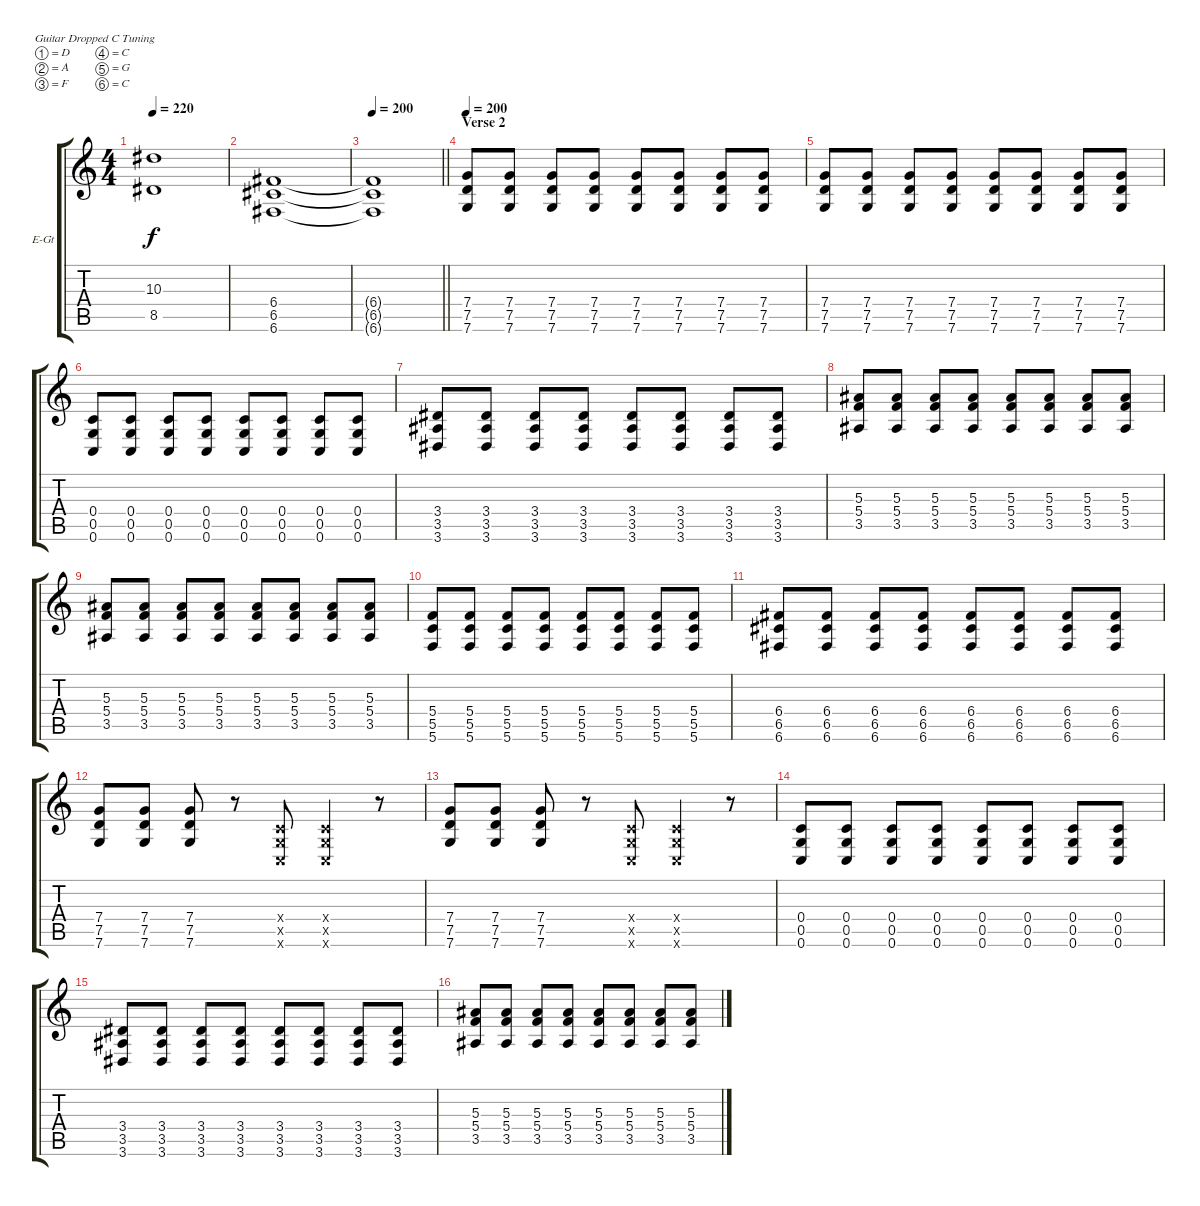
\bracketExtendMode groupsimilarinstruments
\firstSystemTrackNameOrientation horizontal
\otherSystemsTrackNameOrientation horizontal
\track ("Lead" "E-Gt") {instrument distortionguitar}
\staff {score tabs}
\tuning (D4 A3 F3 C3 G2 C2)
\ts (4 4)
\tempo 220
\clef g2
\ks c
(10.3{t} 8.5{t}).1{dy f} |
(6.4 6.5 6.6).1 |
\tempo 200
\barLineRight lightlight
(6.4{t} 6.5{t} 6.6{t}).1 |
\section ("" "Verse 2")
\tempo 200
(7.4 7.5 7.6).8 (7.4 7.5 7.6).8 (7.4 7.5 7.6).8 (7.4 7.5 7.6).8 (7.4 7.5 7.6).8 (7.4 7.5 7.6).8 (7.4 7.5 7.6).8 (7.4 7.5 7.6).8 |
(7.4 7.5 7.6).8 (7.4 7.5 7.6).8 (7.4 7.5 7.6).8 (7.4 7.5 7.6).8 (7.4 7.5 7.6).8 (7.4 7.5 7.6).8 (7.4 7.5 7.6).8 (7.4 7.5 7.6).8 |
(0.4 0.5 0.6).8 (0.4 0.5 0.6).8 (0.4 0.5 0.6).8 (0.4 0.5 0.6).8 (0.4 0.5 0.6).8 (0.4 0.5 0.6).8 (0.4 0.5 0.6).8 (0.4 0.5 0.6).8 |
(3.4 3.5 3.6).8 (3.4 3.5 3.6).8 (3.4 3.5 3.6).8 (3.4 3.5 3.6).8 (3.4 3.5 3.6).8 (3.4 3.5 3.6).8 (3.4 3.5 3.6).8 (3.4 3.5 3.6).8 |
(5.3 5.4 3.5).8 (5.3 5.4 3.5).8 (5.3 5.4 3.5).8 (5.3 5.4 3.5).8 (5.3 5.4 3.5).8 (5.3 5.4 3.5).8 (5.3 5.4 3.5).8 (5.3 5.4 3.5).8 |
(5.3 5.4 3.5).8 (5.3 5.4 3.5).8 (5.3 5.4 3.5).8 (5.3 5.4 3.5).8 (5.3 5.4 3.5).8 (5.3 5.4 3.5).8 (5.3 5.4 3.5).8 (5.3 5.4 3.5).8 |
(5.4 5.5 5.6).8 (5.4 5.5 5.6).8 (5.4 5.5 5.6).8 (5.4 5.5 5.6).8 (5.4 5.5 5.6).8 (5.4 5.5 5.6).8 (5.4 5.5 5.6).8 (5.4 5.5 5.6).8 |
(6.4 6.5 6.6).8 (6.4 6.5 6.6).8 (6.4 6.5 6.6).8 (6.4 6.5 6.6).8 (6.4 6.5 6.6).8 (6.4 6.5 6.6).8 (6.4 6.5 6.6).8 (6.4 6.5 6.6).8 |
(7.4 7.5 7.6).8 (7.4 7.5 7.6).8 (7.4 7.5 7.6).8 r.8 (0.4{x} 0.5{x} 0.6{x}).8 (0.4{x} 0.5{x} 0.6{x}).4 r.8 |
(7.4 7.5 7.6).8 (7.4 7.5 7.6).8 (7.4 7.5 7.6).8 r.8 (0.4{x} 0.5{x} 0.6{x}).8 (0.4{x} 0.5{x} 0.6{x}).4 r.8 |
(0.4 0.5 0.6).8 (0.4 0.5 0.6).8 (0.4 0.5 0.6).8 (0.4 0.5 0.6).8 (0.4 0.5 0.6).8 (0.4 0.5 0.6).8 (0.4 0.5 0.6).8 (0.4 0.5 0.6).8 |
(3.4 3.5 3.6).8 (3.4 3.5 3.6).8 (3.4 3.5 3.6).8 (3.4 3.5 3.6).8 (3.4 3.5 3.6).8 (3.4 3.5 3.6).8 (3.4 3.5 3.6).8 (3.4 3.5 3.6).8 |
(5.3 5.4 3.5).8 (5.3 5.4 3.5).8 (5.3 5.4 3.5).8 (5.3 5.4 3.5).8 (5.3 5.4 3.5).8 (5.3 5.4 3.5).8 (5.3 5.4 3.5).8 (5.3 5.4 3.5).8
